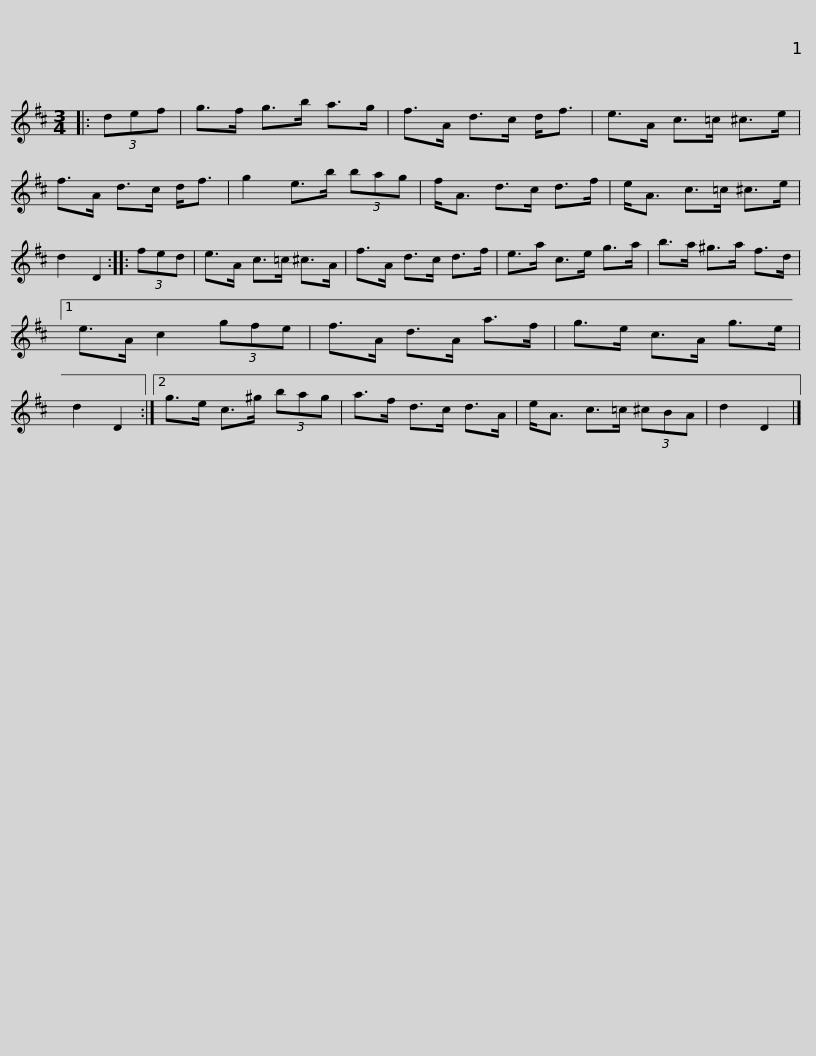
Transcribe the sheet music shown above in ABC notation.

X:1
L:1/8
M:3/4
I:linebreak $
K:D
V:1 treble
V:1
|: (3def | g>f g>b a>g | f>A d>c d<f | e>A c>=c ^c>e | f>A d>c d<f | %5
 g2 e>b (3bag |$ f<A d>c d>f | e<A c>=c ^c>e | d2 D2 :: (3fed | %10
 e>A c>=c ^c>A | f>A d>c d>f | e>a c>e g>a |$ b>a ^g>a f>d |1 e>A c2 (3gfe | %15
 f>A d>A a>f | g>e c>A g>e | d2 D2 :|2 g>e c>^g (3bag |$ a>f d>c d>A | %20
 e<A c>=c (3^cBA | d2 D2 |] %22
